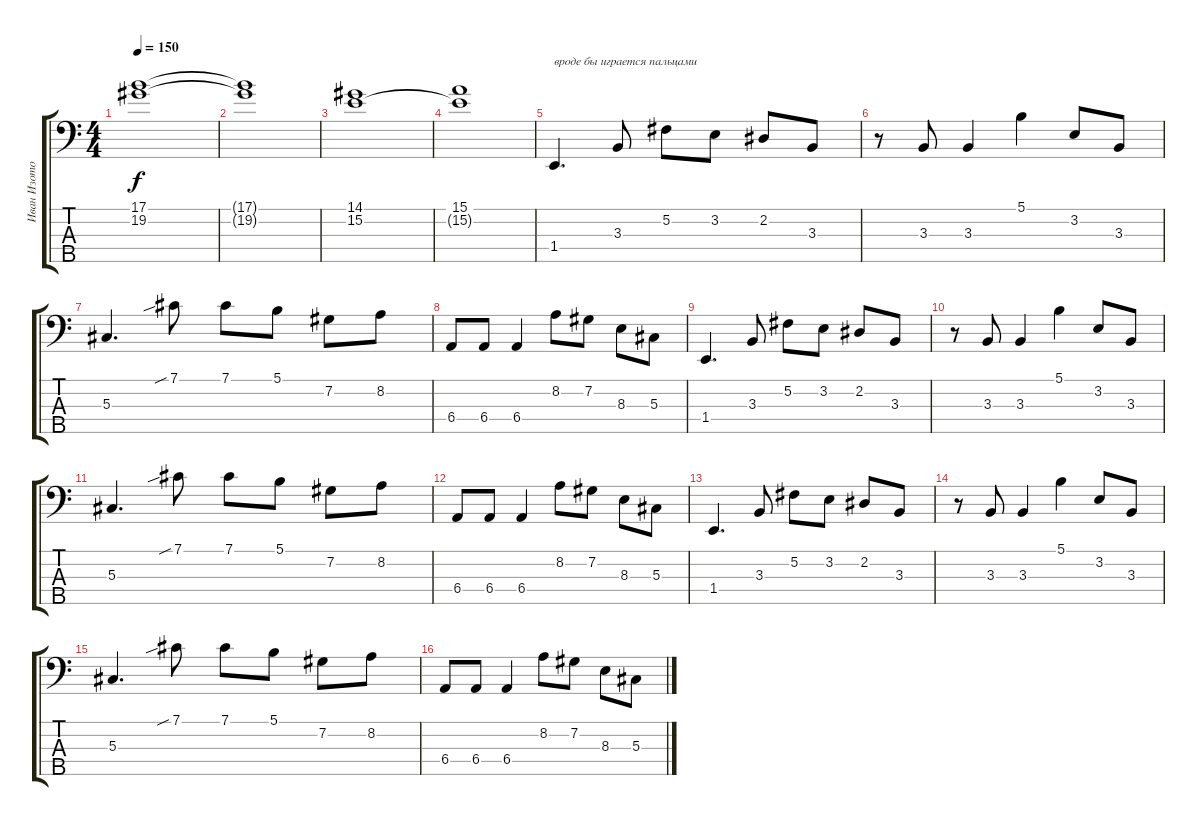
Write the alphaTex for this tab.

\track ("Иван Изотов" "Иван Изото") {instrument electricbasspick}
\staff {score tabs}
\tuning (Gb2 Db2 Ab1 Eb1 Bb0) {hide}
\ts (4 4)
\tempo 150
\clef f4
\ks c
(17.1 19.2).1{dy f} |
(17.1{t} 19.2{t}).1 |
(14.1 15.2).1 |
(15.1 15.2{t}).1 |
1.4.4{d txt "вроде бы играется пальцами" volume 15 instrument electricbassfinger} 3.3.8 5.2.8 3.2.8 2.2.8 3.3.8 |
r.8 3.3.8 3.3.4 5.1.4 3.2.8 3.3.8 |
5.3.4{d} 7.1{sib}.8 7.1.8 5.1.8 7.2.8 8.2.8 |
6.4.8 6.4.8 6.4.4 8.2.8 7.2.8 8.3.8 5.3.8 |
1.4.4{d} 3.3.8 5.2.8 3.2.8 2.2.8 3.3.8 |
r.8 3.3.8 3.3.4 5.1.4 3.2.8 3.3.8 |
5.3.4{d} 7.1{sib}.8 7.1.8 5.1.8 7.2.8 8.2.8 |
6.4.8 6.4.8 6.4.4 8.2.8 7.2.8 8.3.8 5.3.8 |
1.4.4{d} 3.3.8 5.2.8 3.2.8 2.2.8 3.3.8 |
r.8 3.3.8 3.3.4 5.1.4 3.2.8 3.3.8 |
5.3.4{d} 7.1{sib}.8 7.1.8 5.1.8 7.2.8 8.2.8 |
6.4.8 6.4.8 6.4.4 8.2.8 7.2.8 8.3.8 5.3.8
